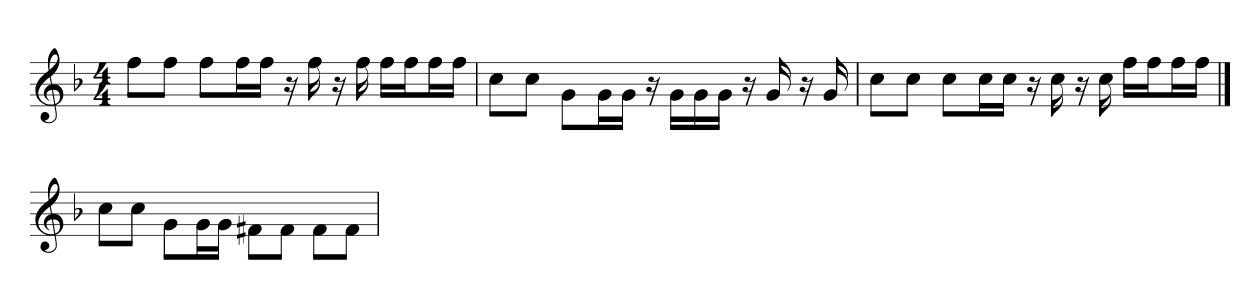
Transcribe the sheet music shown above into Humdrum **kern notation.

**kern
*part1
*staff1
*
*k[b-]
*M4/4
*MM120
=1
8ff\L
8ff\J
8ff\L
16ff\L
16ff\JJ
16r
16ff
16r
16ff
16ff\LL
16ff\J
16ff\L
16ff\JJ
=2
8cc\L
8cc\J
8g\L
16g\L
16g\JJ
16r
16g\LL
16g\
16g\JJ
16r
16g
16r
16g
=3
8cc\L
8cc\J
8cc\L
16cc\L
16cc\JJ
16r
16cc
16r
16cc
16ff\LL
16ff\J
16ff\L
16ff\JJ
==4
8cc\L
8cc\J
8g\L
16g\L
16g\JJ
8f#X\L
8f#\J
8f#\L
8f#\J
=
*-
